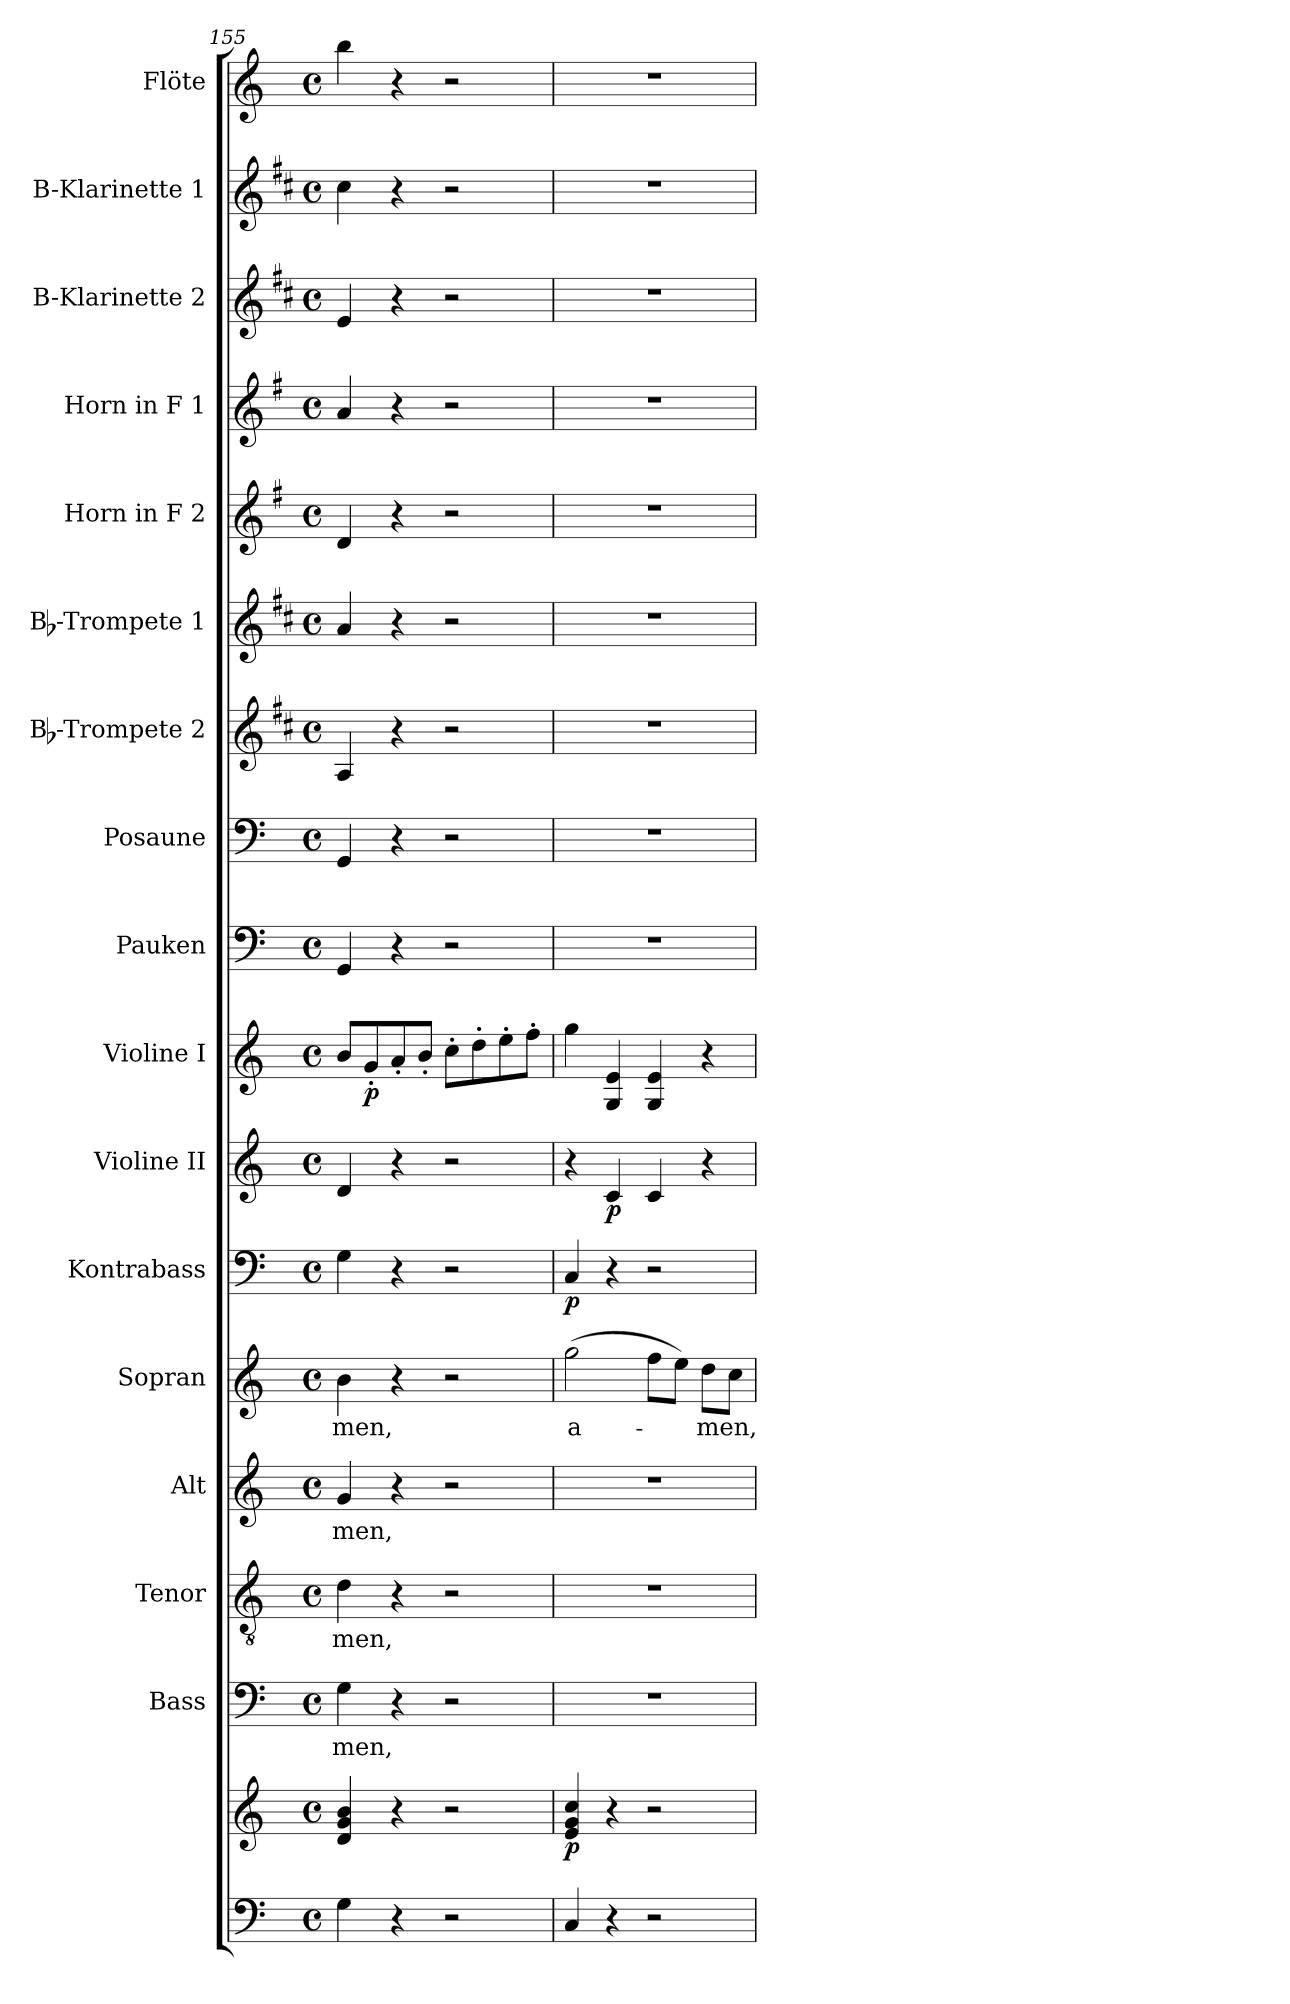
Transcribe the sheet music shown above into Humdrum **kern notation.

**kern	**kern	**dynam	**kern	**text	**kern	**text	**kern	**text	**kern	**text	**kern	**dynam	**kern	**dynam	**kern	**dynam	**kern	**kern	**kern	**kern	**kern	**kern	**kern	**kern	**kern
*part17	*part17	*part17	*part16	*part16	*part15	*part15	*part14	*part14	*part13	*part13	*part12	*part12	*part11	*part11	*part10	*part10	*part9	*part8	*part7	*part6	*part5	*part4	*part3	*part2	*part1
*staff18	*staff17	*staff17/18	*staff16	*staff16	*staff15	*staff15	*staff14	*staff14	*staff13	*staff13	*staff12	*staff12	*staff11	*staff11	*staff10	*staff10	*staff9	*staff8	*staff7	*staff6	*staff5	*staff4	*staff3	*staff2	*staff1
*	*	*	*I"Bass	*	*I"Tenor	*	*I"Alt	*	*I"Sopran	*	*I"Kontrabass	*	*I"Violine II	*	*I"Violine I	*	*I"Pauken	*I"Posaune	*I"Bb-Trompete 2	*I"Bb-Trompete 1	*I"Horn in F 2	*I"Horn in F 1	*I"B-Klarinette 2	*I"B-Klarinette 1	*I"Flöte
*	*	*	*I'B.	*	*I'T.	*	*I'A.	*	*I'S.	*	*I'Kb.	*	*I'Vl. II	*	*I'Vl. I	*	*I'Pk.	*I'Pos.	*I'Bb Trp. 2	*I'Bb Trp. 1	*I'Hrn. 2	*I'Hrn. 1	*I'B Kl. 2	*I'B Kl. 1	*I'Fl.
*clefF4	*clefG2	*	*clefF4	*	*clefGv2	*	*clefG2	*	*clefG2	*	*clefF4	*	*clefG2	*	*clefG2	*	*clefF4	*clefF4	*clefG2	*clefG2	*clefG2	*clefG2	*clefG2	*clefG2	*clefG2
*	*	*	*	*	*	*	*	*	*	*	*ITrd7c12	*	*	*	*	*	*	*	*ITrd1c2	*ITrd1c2	*ITrd4c7	*ITrd4c7	*ITrd1c2	*ITrd1c2	*
*k[]	*k[]	*	*k[]	*	*k[]	*	*k[]	*	*k[]	*	*k[]	*	*k[]	*	*k[]	*	*k[]	*k[]	*k[]	*k[]	*k[]	*k[]	*k[]	*k[]	*k[]
*C:	*C:	*	*C:	*	*C:	*	*C:	*	*C:	*	*C:	*	*C:	*	*C:	*	*C:	*C:	*C:	*C:	*C:	*C:	*C:	*C:	*C:
*M4/4	*M4/4	*	*M4/4	*	*M4/4	*	*M4/4	*	*M4/4	*	*M4/4	*	*M4/4	*	*M4/4	*	*M4/4	*M4/4	*M4/4	*M4/4	*M4/4	*M4/4	*M4/4	*M4/4	*M4/4
*met(c)	*met(c)	*	*met(c)	*	*met(c)	*	*met(c)	*	*met(c)	*	*met(c)	*	*met(c)	*	*met(c)	*	*met(c)	*met(c)	*met(c)	*met(c)	*met(c)	*met(c)	*met(c)	*met(c)	*met(c)
=155	=155	=155	=155	=155	=155	=155	=155	=155	=155	=155	=155	=155	=155	=155	=155	=155	=155	=155	=155	=155	=155	=155	=155	=155	=155
!	!	!	!	!LO:LY:b	!	!LO:LY:b	!	!LO:LY:b	!	!LO:LY:b	!	!	!	!	!	!	!	!	!	!	!	!	!	!	!
4G\	4d/ 4g/ 4b/	.	4G\	-men,	4d\	-men,	4g/	-men,	4b\	-men,	4GG\	.	4d/	.	8b/L	.	4GG/	4GG/	4G/	4g/	4G/	4d/	4d/	4b\	4bb\
!	!	!	!	!	!	!	!	!	!	!	!	!	!	!	!	!LO:DY:b	!	!	!	!	!	!	!	!	!
.	.	.	.	.	.	.	.	.	.	.	.	.	.	.	8g'</	p	.	.	.	.	.	.	.	.	.
4r	4r	.	4r	.	4r	.	4r	.	4r	.	4r	.	4r	.	8a'</	.	4r	4r	4r	4r	4r	4r	4r	4r	4r
.	.	.	.	.	.	.	.	.	.	.	.	.	.	.	8b'</J	.	.	.	.	.	.	.	.	.	.
2r	2r	.	2r	.	2r	.	2r	.	2r	.	2r	.	2r	.	8cc'>\L	.	2r	2r	2r	2r	2r	2r	2r	2r	2r
.	.	.	.	.	.	.	.	.	.	.	.	.	.	.	8dd'>\	.	.	.	.	.	.	.	.	.	.
.	.	.	.	.	.	.	.	.	.	.	.	.	.	.	8ee'>\	.	.	.	.	.	.	.	.	.	.
.	.	.	.	.	.	.	.	.	.	.	.	.	.	.	8ff'>\J	.	.	.	.	.	.	.	.	.	.
=156	=156	=156	=156	=156	=156	=156	=156	=156	=156	=156	=156	=156	=156	=156	=156	=156	=156	=156	=156	=156	=156	=156	=156	=156	=156
!	!	!LO:DY:b	!	!	!	!	!	!	!	!LO:LY:b	!	!LO:DY:b	!	!	!	!	!	!	!	!	!	!	!	!	!
4C/	4e/ 4g/ 4cc/	p	1r	.	1r	.	1r	.	(>2gg\	a-	4CC/	p	4r	.	4gg\	.	1r	1r	1r	1r	1r	1r	1r	1r	1r
!	!	!	!	!	!	!	!	!	!	!	!	!	!	!LO:DY:b	!	!	!	!	!	!	!	!	!	!	!
4r	4r	.	.	.	.	.	.	.	.	.	4r	.	4c/	p	4G/ 4e/	.	.	.	.	.	.	.	.	.	.
2r	2r	.	.	.	.	.	.	.	8ff\L	.	2r	.	4c/	.	4G/ 4e/	.	.	.	.	.	.	.	.	.	.
.	.	.	.	.	.	.	.	.	8ee\J)	.	.	.	.	.	.	.	.	.	.	.	.	.	.	.	.
!	!	!	!	!	!	!	!	!	!	!LO:LY:b	!	!	!	!	!	!	!	!	!	!	!	!	!	!	!
.	.	.	.	.	.	.	.	.	8dd\L	-men,	.	.	4r	.	4r	.	.	.	.	.	.	.	.	.	.
.	.	.	.	.	.	.	.	.	8cc\J	.	.	.	.	.	.	.	.	.	.	.	.	.	.	.	.
=	=	=	=	=	=	=	=	=	=	=	=	=	=	=	=	=	=	=	=	=	=	=	=	=	=
*-	*-	*-	*-	*-	*-	*-	*-	*-	*-	*-	*-	*-	*-	*-	*-	*-	*-	*-	*-	*-	*-	*-	*-	*-	*-
